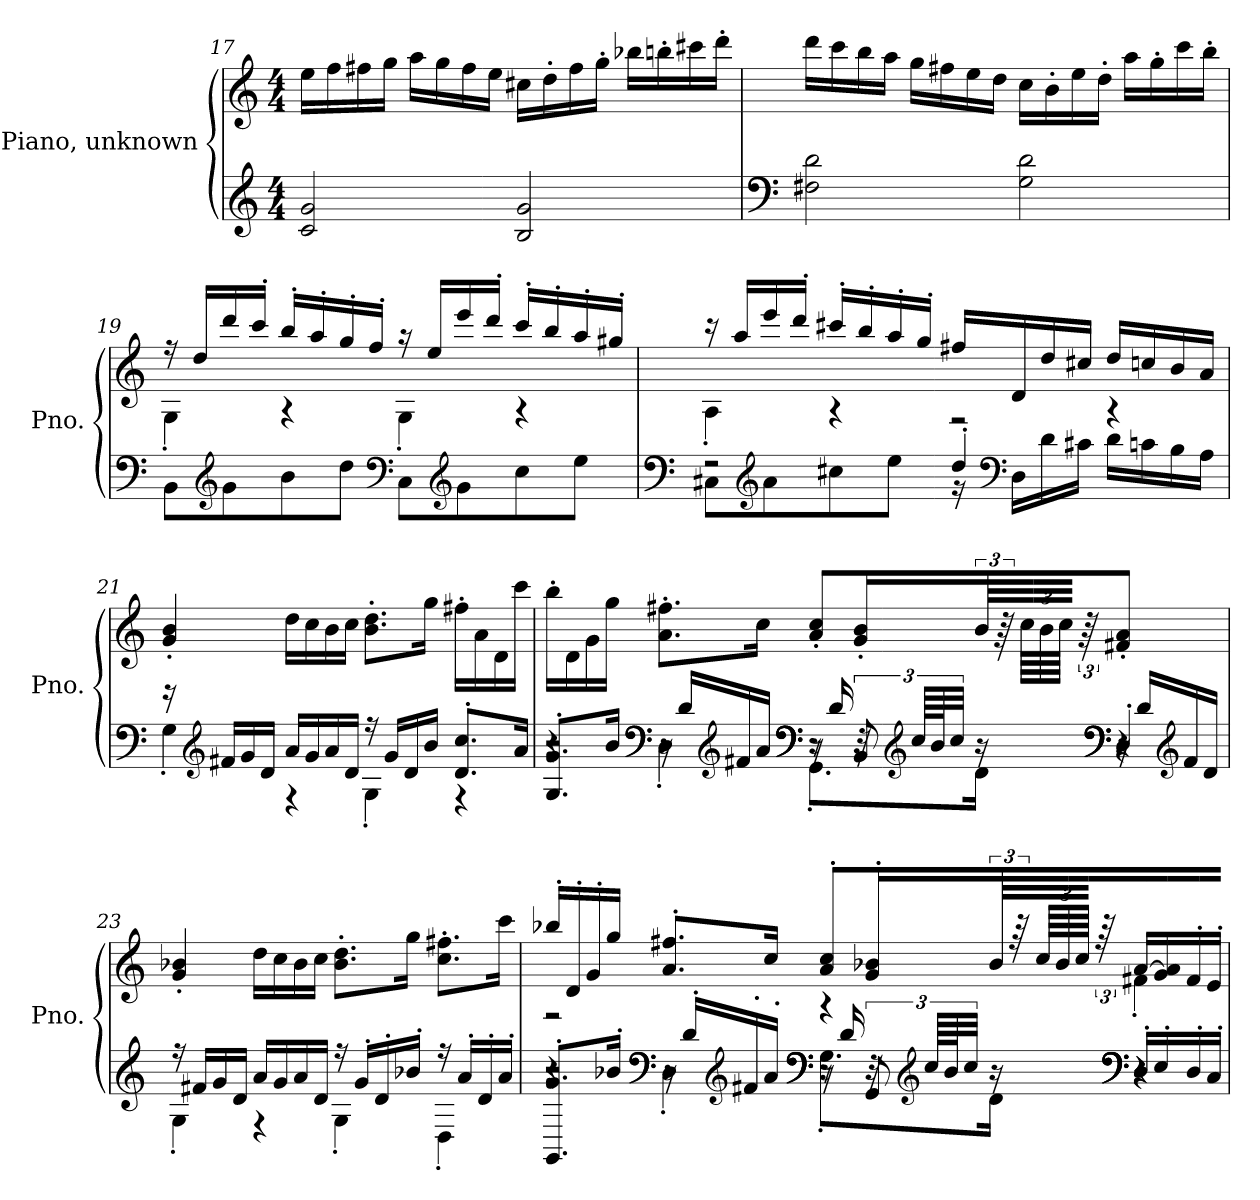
**kern	**kern
*part1	*part1
*staff2	*staff1
*I"Piano, unknown	*
*I'Pno.	*
!!LO:LB:g=z
*clefG2	*clefG2
*k[]	*k[]
*M4/4	*M4/4
=17	=17
2c/ 2g/	16ee\LL
.	16ff\
.	16ff#X\
.	16gg\JJ
.	16aa\LL
.	16gg\
.	16ff#\
.	16ee\JJ
2B/ 2g/	16cc#X\LL
.	16dd'\
.	16ff#\
.	16gg'\JJ
.	16bb-X\LL
.	16bbn'\
.	16ccc#X\
.	16ddd'\JJ
=18	=18
*clefF4	*
2F#X\ 2d\	16ddd\LL
.	16ccc\
.	16bb\
.	16aa\JJ
.	16gg\LL
.	16ff#X\
.	16ee\
.	16dd\JJ
2G\ 2d\	16cc\LL
.	16b'\
.	16ee\
.	16dd'\JJ
.	16aa\LL
.	16gg'\
.	16ccc\
.	16bb'\JJ
!!LO:LB:g=z
=19	=19
*	*^
8BB\L	16r	4G'\
.	16dd/LL	.
*clefG2	*	*
8g\	16ddd/	.
.	16ccc'/JJ	.
8b\	16bb'/LL	4r
.	16aa'/	.
8dd\J	16gg'/	.
.	16ff'/JJ	.
*clefF4	*	*
8C\L	16r	4G'\
.	16ee/LL	.
*clefG2	*	*
8g\	16eee/	.
.	16ddd'/JJ	.
8cc\	16ccc'/LL	4r
.	16bb'/	.
8ee\J	16aa'/	.
.	16gg#X'/JJ	.
!!LO:LB:g=z	!!
=20	=20	=20
*clefF4	*	*
*^	*	*
2r	8C#X\L	16r	4A'\
.	.	16aa/LL	.
*clefG2	*	*	*
.	8a\	16eee/	.
.	.	16ddd'/JJ	.
.	8cc#X\	16ccc#X'/LL	4r
.	.	16bb'/	.
.	8ee\J	16aa'/	.
.	.	16gg'/JJ	.
4dd'/	16r	16ff#X/LL	2r
*clefF4	*	*	*
.	16D\LL	16d/	.
.	16d\	16dd/	.
.	16c#X\JJ	16cc#X/JJ	.
4r	16d\LL	16dd/LL	.
.	16cn\	16ccn/	.
.	16B\	16b/	.
.	16A\JJ	16a/JJ	.
*	*	*v	*v
=21	=21	=21
16r	4G'\	4g/' 4b/'
*clefG2	*	*
16f#X/LL	.	.
16g/	.	.
16d/JJ	.	.
16a/LL	4r	16dd\LL
16g/	.	16cc\
16a/	.	16b\
16d/JJ	.	16cc\JJ
16r	4G'\	8.b\' 8.dd\'L
16g/LL	.	.
16d/	.	.
16b/JJ	.	16gg\Jk
8.d/' 8.cc/'L	4r	16ff#X'\LL
.	.	16a\
.	.	16d\
16a/Jk	.	16ccc\JJ
!!LO:PB:g=z
=22	=22	=22
*	*^	*
8.G/' 8.g/'L	4r	2r	16bb'\LL
.	.	.	16d\
.	.	.	16g\
16b/Jk	.	.	16gg\JJ
*clefF4	*	*	*
16r	4D'\	.	8.a\' 8.ff#X\'L
16d/LL	.	.	.
*clefG2	*	*	*
16f#X/	.	.	.
16a/JJ	.	.	16cc\Jk
*clefF4	*	*	*
16r	8.GG'\L	8r	8a/' 8cc/'L
16d/	.	.	.
48r	.	8BB/	16g/' 16b/'L
*clefG2	*	*	*
96cc/LLLL	.	.	.
96b/J	.	.	.
48cc/JJJ	.	.	.
16r	16d\Jk	.	96b/JJkk
.	.	.	96r
.	.	.	96cc\LLLL
.	.	.	96b\
.	.	.	96cc\JJJJ
.	.	.	96r
*clefF4	*	*	*
16r	4r	4D'/	4f#X/' 4a/'
16d/LL	.	.	.
*clefG2	*	*	*
16f#/	.	.	.
16d/JJ	.	.	.
*	*v	*v	*
!!LO:LB:g=z
=23	=23	=23
16r	4G'\	4g/' 4b-X/'
16f#X/LL	.	.
16g/	.	.
16d/JJ	.	.
16a/LL	4r	16dd\LL
16g/	.	16cc\
16a/	.	16b-\
16d/JJ	.	16cc\JJ
16r	4G'\	8.b-\' 8.dd\'L
16g'/LL	.	.
16d'/	.	.
16b-X'/JJ	.	16gg\Jk
16r	4D'\	8.cc\' 8.ff#X\'L
16a'/LL	.	.
16d'/	.	.
16a'/JJ	.	16ccc\Jk
!!LO:LB:g=z
=24	=24	=24
*	*^	*^
8.GG/' 8.g/'L	4r	2r	16bb-X'/LL	2r
.	.	.	16d'/	.
.	.	.	16g'/	.
16b-X'/Jk	.	.	16gg/JJ	.
*clefF4	*	*	*	*
16r	4D'\	.	8.a/' 8.ff#X/'L	.
16d'/LL	.	.	.	.
*clefG2	*	*	*	*
16f#X'/	.	.	.	.
16a'/JJ	.	.	16cc/Jk	.
*clefF4	*	*	*	*
16r	8.G'\L	8r	8a/' 8cc/'L	4r
16d/	.	.	.	.
48r	.	8GG/	16g/' 16b-X/'L	.
*clefG2	*	*	*	*
96cc/LLLL	.	.	.	.
96b-/J	.	.	.	.
48cc/JJJ	.	.	.	.
16r	16d\Jk	.	96b-/JJkk	.
.	.	.	96r	.
.	.	.	96cc/LLLL	.
.	.	.	96b-/	.
.	.	.	96cc/JJJJ	.
.	.	.	96r	.
*clefF4	*	*	*	*
16D'/LL	4r	4r	[16a/LL	4f#X'\
16E'/	.	.	16g/ 16a/]	.
16D'/	.	.	16f#'/	.
16C'/JJ	.	.	16e'/JJ	.
*v	*v	*v	*	*
*	*v	*v
=	=
*-	*-
